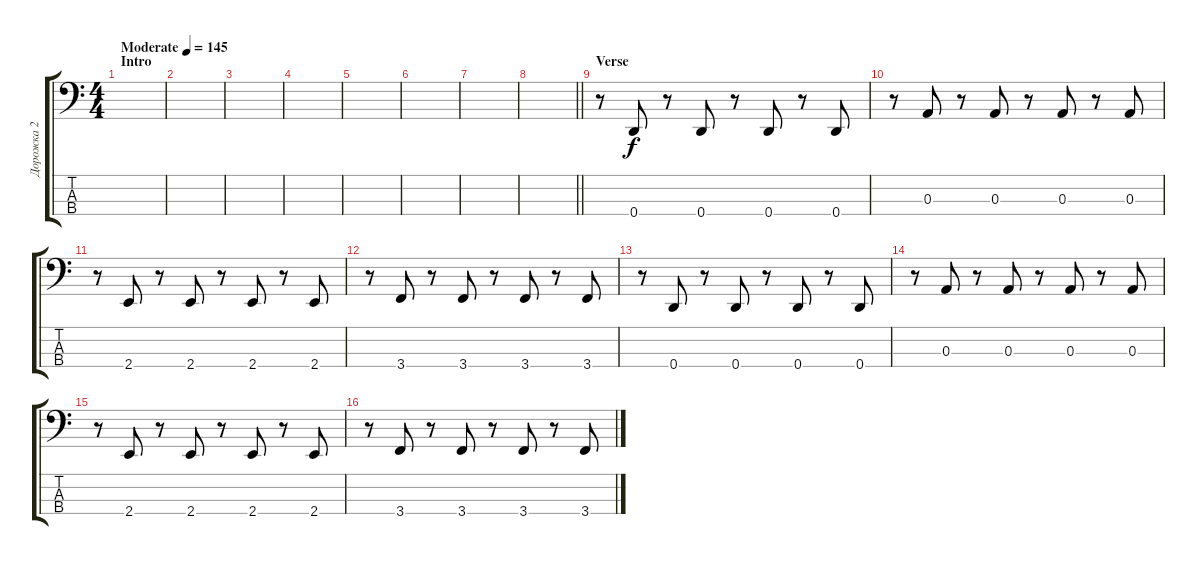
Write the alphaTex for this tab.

\track ("Дорожка 2" "Дорожка 2") {instrument electricbassfinger}
\staff {score tabs}
\tuning (G2 D2 A1 D1) {hide}
\ts (4 4)
\section ("" "Intro")
\tempo (145 "Moderate")
\clef f4
\ks c
|
|
|
|
|
|
|
\barLineRight lightlight
|
\section ("" "Verse")
r.8 0.4.8 r.8 0.4.8 r.8 0.4.8 r.8 0.4.8 |
r.8 0.3.8 r.8 0.3.8 r.8 0.3.8 r.8 0.3.8 |
r.8 2.4.8 r.8 2.4.8 r.8 2.4.8 r.8 2.4.8 |
r.8 3.4.8 r.8 3.4.8 r.8 3.4.8 r.8 3.4.8 |
r.8 0.4.8 r.8 0.4.8 r.8 0.4.8 r.8 0.4.8 |
r.8 0.3.8 r.8 0.3.8 r.8 0.3.8 r.8 0.3.8 |
r.8 2.4.8 r.8 2.4.8 r.8 2.4.8 r.8 2.4.8 |
r.8 3.4.8 r.8 3.4.8 r.8 3.4.8 r.8 3.4.8
